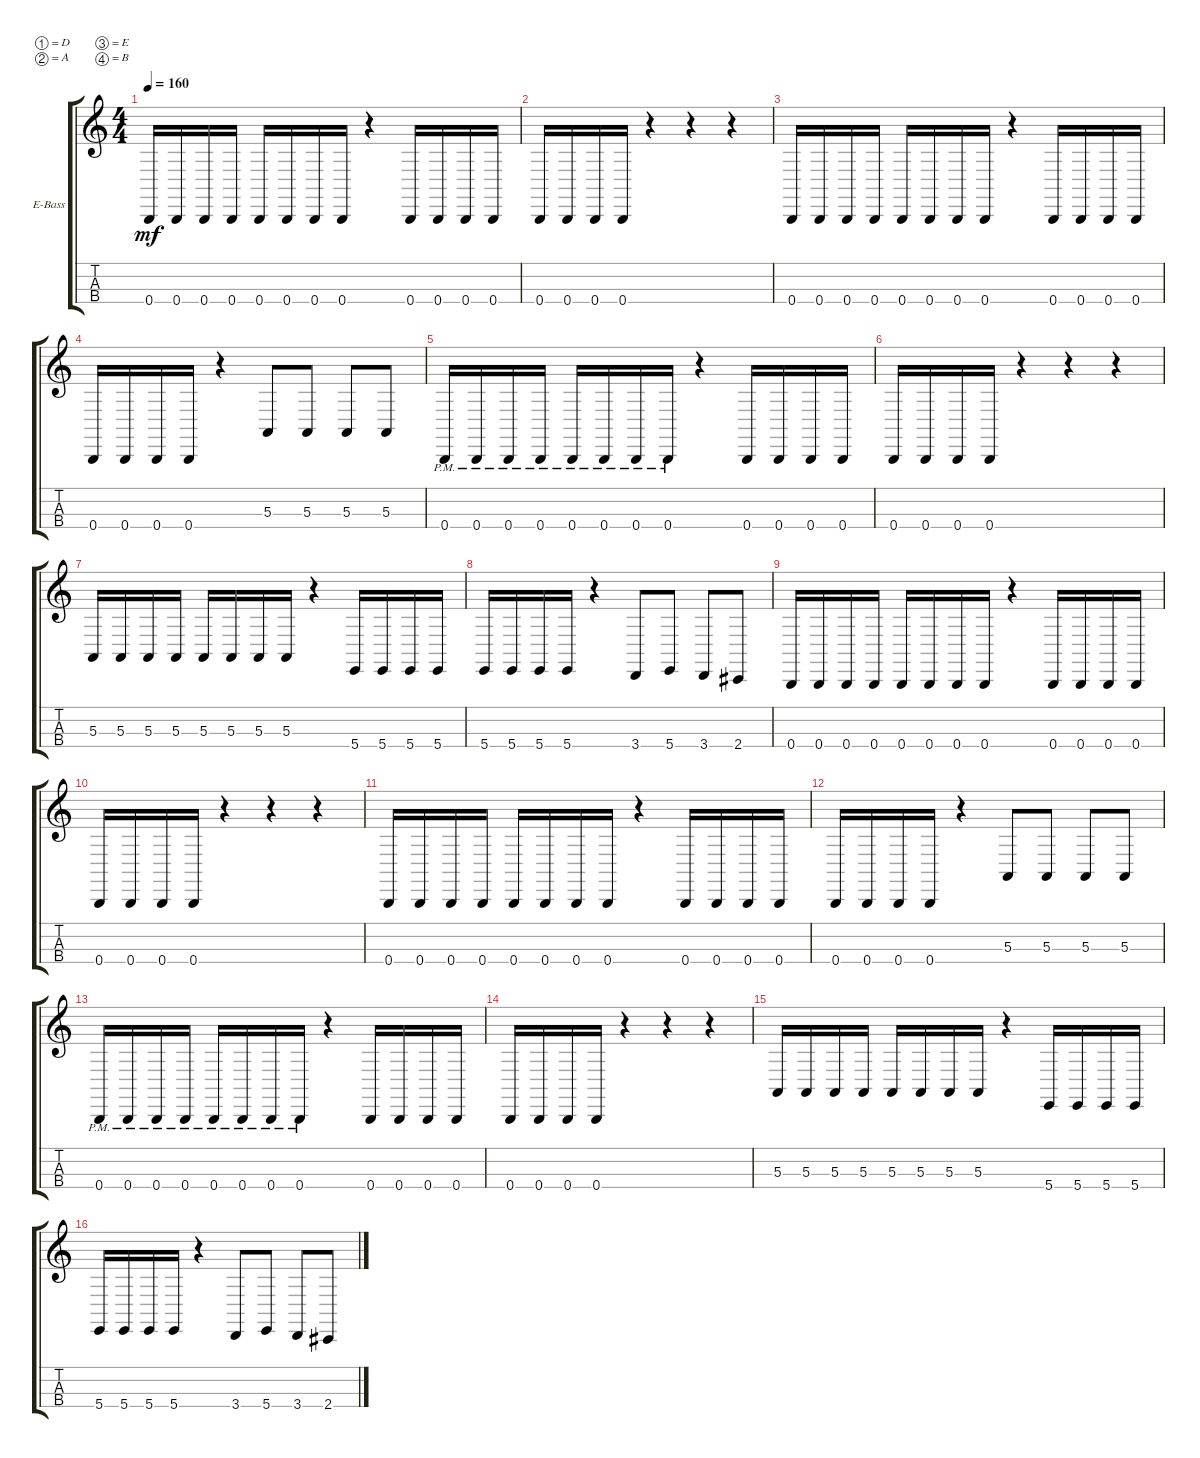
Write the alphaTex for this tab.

\bracketExtendMode groupsimilarinstruments
\firstSystemTrackNameOrientation horizontal
\otherSystemsTrackNameOrientation horizontal
\track ("Bass" "E-Bass") {instrument electricbassfinger}
\staff {score tabs}
\tuning (D2 A1 E1 B0)
\ts (4 4)
\tempo 160
\clef g2
\ks c
0.4.16{dy mf instrument electricbassfinger} 0.4.16 0.4.16 0.4.16 0.4.16 0.4.16 0.4.16 0.4.16 r.4 0.4.16 0.4.16 0.4.16 0.4.16 |
0.4.16 0.4.16 0.4.16 0.4.16 r.4 r.4 r.4 |
0.4.16 0.4.16 0.4.16 0.4.16 0.4.16 0.4.16 0.4.16 0.4.16 r.4 0.4.16 0.4.16 0.4.16 0.4.16 |
0.4.16 0.4.16 0.4.16 0.4.16 r.4 5.3.8 5.3.8 5.3.8 5.3.8 |
0.4{pm}.16 0.4{pm}.16 0.4{pm}.16 0.4{pm}.16 0.4{pm}.16 0.4{pm}.16 0.4{pm}.16 0.4{pm}.16 r.4 0.4.16 0.4.16 0.4.16 0.4.16 |
0.4.16 0.4.16 0.4.16 0.4.16 r.4 r.4 r.4 |
5.3.16 5.3.16 5.3.16 5.3.16 5.3.16 5.3.16 5.3.16 5.3.16 r.4 5.4.16 5.4.16 5.4.16 5.4.16 |
5.4.16 5.4.16 5.4.16 5.4.16 r.4 3.4.8 5.4.8 3.4.8 2.4.8 |
0.4.16 0.4.16 0.4.16 0.4.16 0.4.16 0.4.16 0.4.16 0.4.16 r.4 0.4.16 0.4.16 0.4.16 0.4.16 |
0.4.16 0.4.16 0.4.16 0.4.16 r.4 r.4 r.4 |
0.4.16 0.4.16 0.4.16 0.4.16 0.4.16 0.4.16 0.4.16 0.4.16 r.4 0.4.16 0.4.16 0.4.16 0.4.16 |
0.4.16 0.4.16 0.4.16 0.4.16 r.4 5.3.8 5.3.8 5.3.8 5.3.8 |
0.4{pm}.16 0.4{pm}.16 0.4{pm}.16 0.4{pm}.16 0.4{pm}.16 0.4{pm}.16 0.4{pm}.16 0.4{pm}.16 r.4 0.4.16 0.4.16 0.4.16 0.4.16 |
0.4.16 0.4.16 0.4.16 0.4.16 r.4 r.4 r.4 |
5.3.16 5.3.16 5.3.16 5.3.16 5.3.16 5.3.16 5.3.16 5.3.16 r.4 5.4.16 5.4.16 5.4.16 5.4.16 |
5.4.16 5.4.16 5.4.16 5.4.16 r.4 3.4.8 5.4.8 3.4.8 2.4.8
